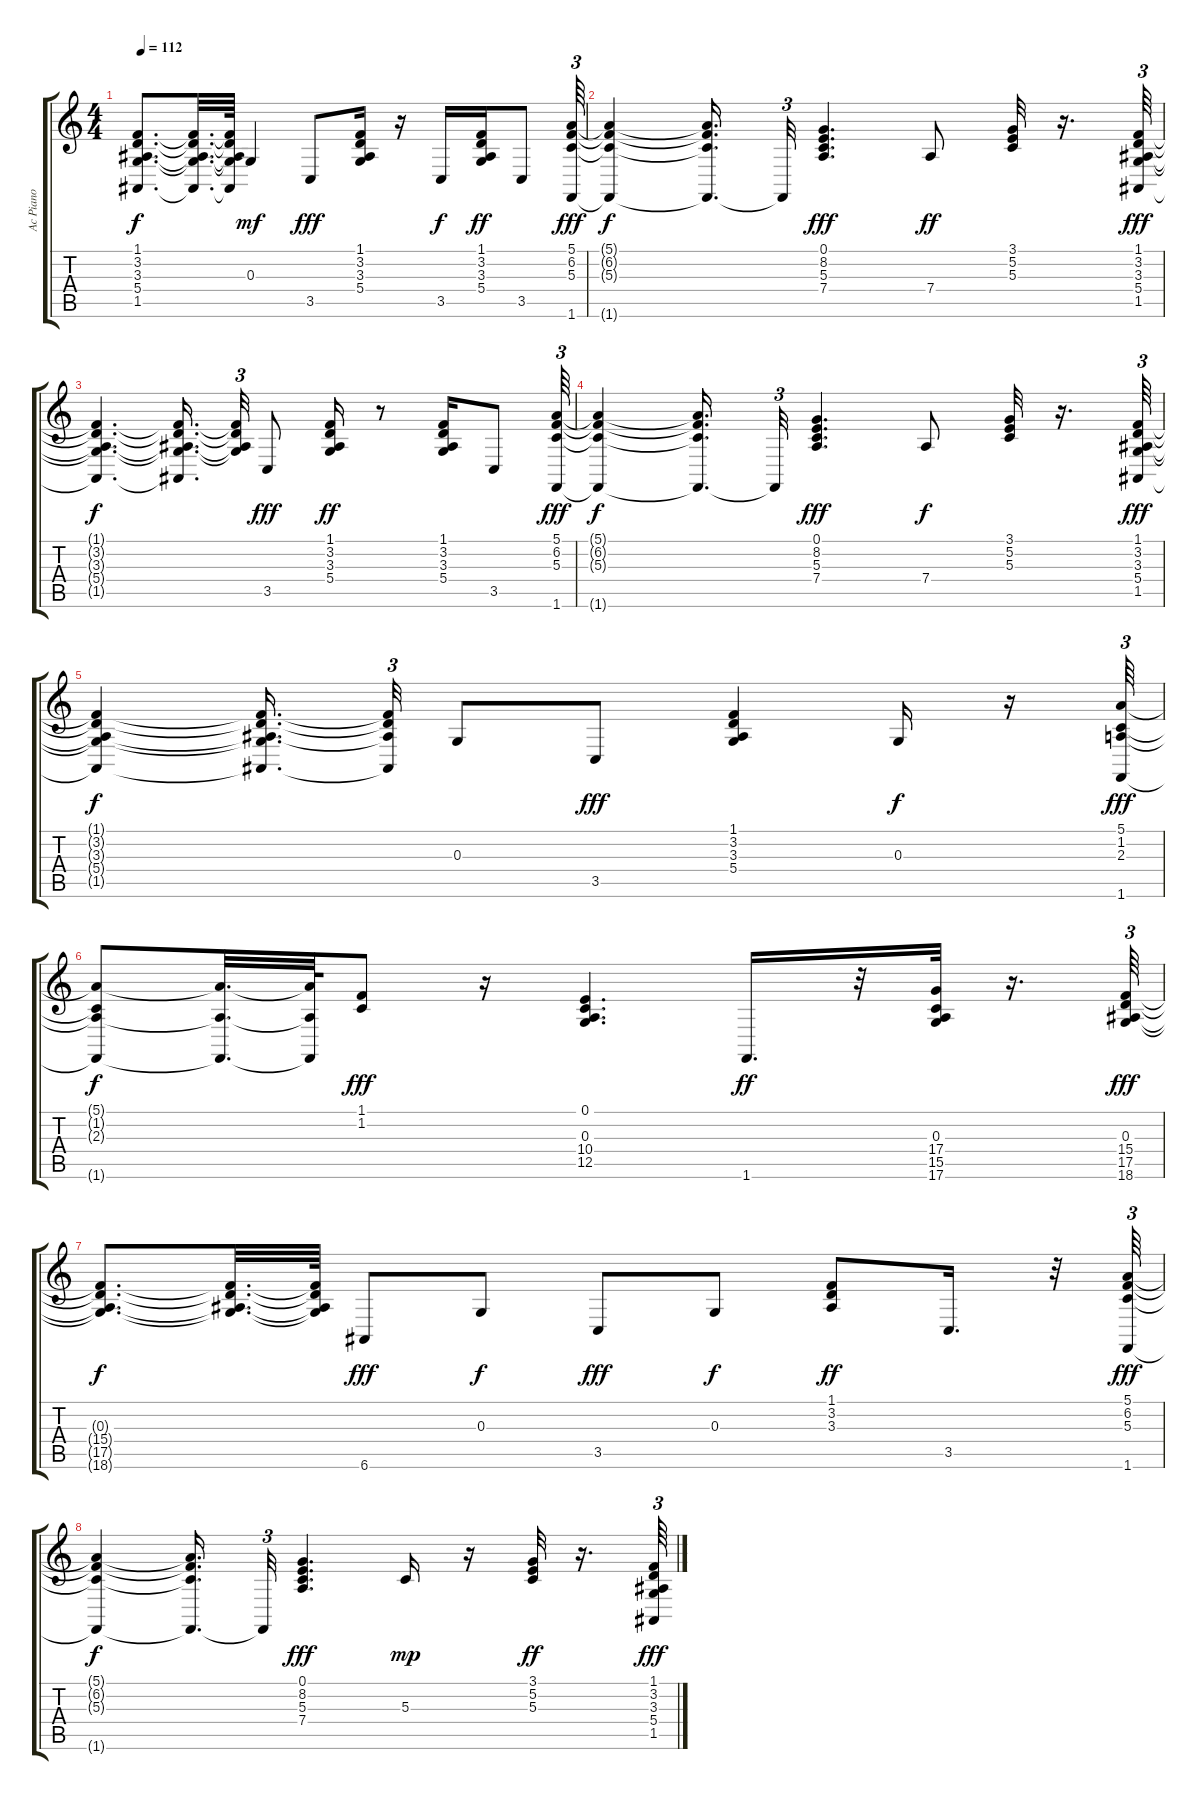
\track ("Ac Piano" "Ac Piano") {instrument brightacousticpiano}
\staff {score tabs}
\tuning (E4 B3 G3 D3 A2 E2) {hide}
\ts (4 4)
\tempo 112
\clef g2
\ks c
(1.1{t} 3.2{t} 3.3{t} 5.4{t} 1.5{t}).8{d dy f} (1.1{t} 3.2{t} 3.3{t} 5.4{t} 1.5{t}).32{d} (1.1{t} 3.2{t} 3.3{t} 5.4{t} 1.5{t}).64 0.3.4{dy mf} 3.5.8{dy fff} (1.1 3.2 3.3 5.4).16 r.16 3.5.16{dy f} (1.1 3.2 3.3 5.4).16{dy ff} 3.5.8 (5.1 6.2 5.3 1.6).64{tu (3 2) dy fff} |
(5.1{t} 6.2{t} 5.3{t} 1.6{t}).4{dy f} (5.1{t} 6.2{t} 5.3{t} 1.6{t}).16{d} 1.6{t}.32{tu (3 2)} (0.1 8.2 5.3 7.4).4{d dy fff} 7.4.8{dy ff} (3.1 5.2 5.3).32 r.16{d} (1.1 3.2 3.3 5.4 1.5).64{tu (3 2) dy fff} |
(1.1{t} 3.2{t} 3.3{t} 5.4{t} 1.5{t}).4{d dy f} (1.1{t} 3.2{t} 3.3{t} 5.4{t} 1.5{t}).16{d} (1.1{t} 3.2{t} 3.3{t} 5.4{t}).32{tu (3 2)} 3.5.8{dy fff} (1.1 3.2 3.3 5.4).16{dy ff} r.8 (1.1 3.2 3.3 5.4).16 3.5.8 (5.1 6.2 5.3 1.6).64{tu (3 2) dy fff} |
(5.1{t} 6.2{t} 5.3{t} 1.6{t}).4{dy f} (5.1{t} 6.2{t} 5.3{t} 1.6{t}).16{d} 1.6{t}.32{tu (3 2)} (0.1 8.2 5.3 7.4).4{d dy fff} 7.4.8{dy f} (3.1 5.2 5.3).32 r.16{d} (1.1 3.2 3.3 5.4 1.5).64{tu (3 2) dy fff} |
(1.1{t} 3.2{t} 3.3{t} 5.4{t} 1.5{t}).4{dy f} (1.1{t} 3.2{t} 3.3{t} 5.4{t} 1.5{t}).16{d} (1.1{t} 3.2{t} 3.3{t} 1.5{t}).32{tu (3 2)} 0.3.8 3.5.8{dy fff} (1.1 3.2 3.3 5.4).4 0.3.16{dy f} r.16 (5.1 1.2 2.3 1.6).64{tu (3 2) dy fff} |
(5.1{t} 1.2{t} 2.3{t} 1.6{t}).8{dy f} (5.1{t} 2.3{t} 1.6{t}).32{d} (5.1{t} 2.3{t} 1.6{t}).64 (1.1 1.2).8{dy fff} r.16 (0.1 0.3 10.4 12.5).4{d} 1.6.16{d dy ff} r.32 (0.3 17.4 15.5 17.6).32 r.16{d} (0.3 15.4 17.5 18.6).64{tu (3 2) dy fff} |
(0.3{t} 15.4{t} 17.5{t} 18.6{t}).8{d dy f} (0.3{t} 15.4{t} 17.5{t} 18.6{t}).32{d} (0.3{t} 15.4{t} 17.5{t} 18.6{t}).64 6.6.8{dy fff} 0.3.8{dy f} 3.5.8{dy fff} 0.3.8{dy f} (1.1 3.2 3.3).8{dy ff} 3.5.16{d} r.32 (5.1 6.2 5.3 1.6).64{tu (3 2) dy fff} |
(5.1{t} 6.2{t} 5.3{t} 1.6{t}).4{dy f} (5.1{t} 6.2{t} 5.3{t} 1.6{t}).16{d} 1.6{t}.32{tu (3 2)} (0.1 8.2 5.3 7.4).4{d dy fff} 5.3.16{dy mp} r.16 (3.1 5.2 5.3).32{dy ff} r.16{d} (1.1 3.2 3.3 5.4 1.5).64{tu (3 2) dy fff}
